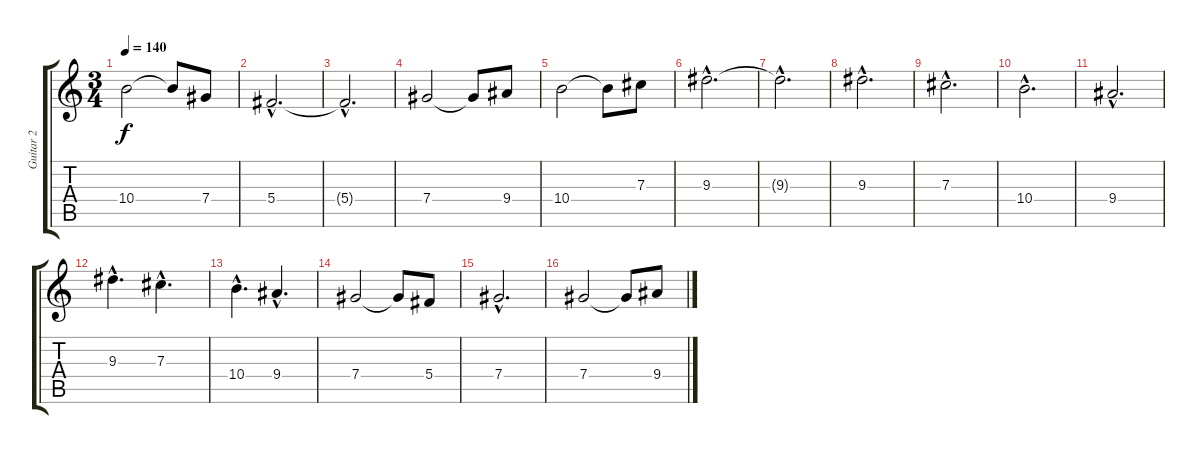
\track ("Guitar 2" "Guitar 2") {instrument overdrivenguitar}
\staff {score tabs}
\tuning (Eb4 Bb3 Gb3 Db3 Ab2 Eb2) {hide}
\ts (3 4)
\tempo 140
\clef g2
\ks c
10.4.2{dy f} 10.4{t}.8 7.4.8 |
5.4{hac}.2{d} |
5.4{hac t}.2{d} |
7.4.2 7.4{t}.8 9.4.8 |
10.4.2 10.4{t}.8 7.3.8 |
9.3{hac}.2{d} |
9.3{hac t}.2{d} |
9.3{hac}.2{d} |
7.3{hac}.2{d} |
10.4{hac}.2{d} |
9.4{hac}.2{d} |
9.3{hac}.4{d} 7.3{hac}.4{d} |
10.4{hac}.4{d} 9.4{hac}.4{d} |
7.4.2 7.4{t}.8 5.4.8 |
7.4{hac}.2{d} |
7.4.2 7.4{t}.8 9.4.8
